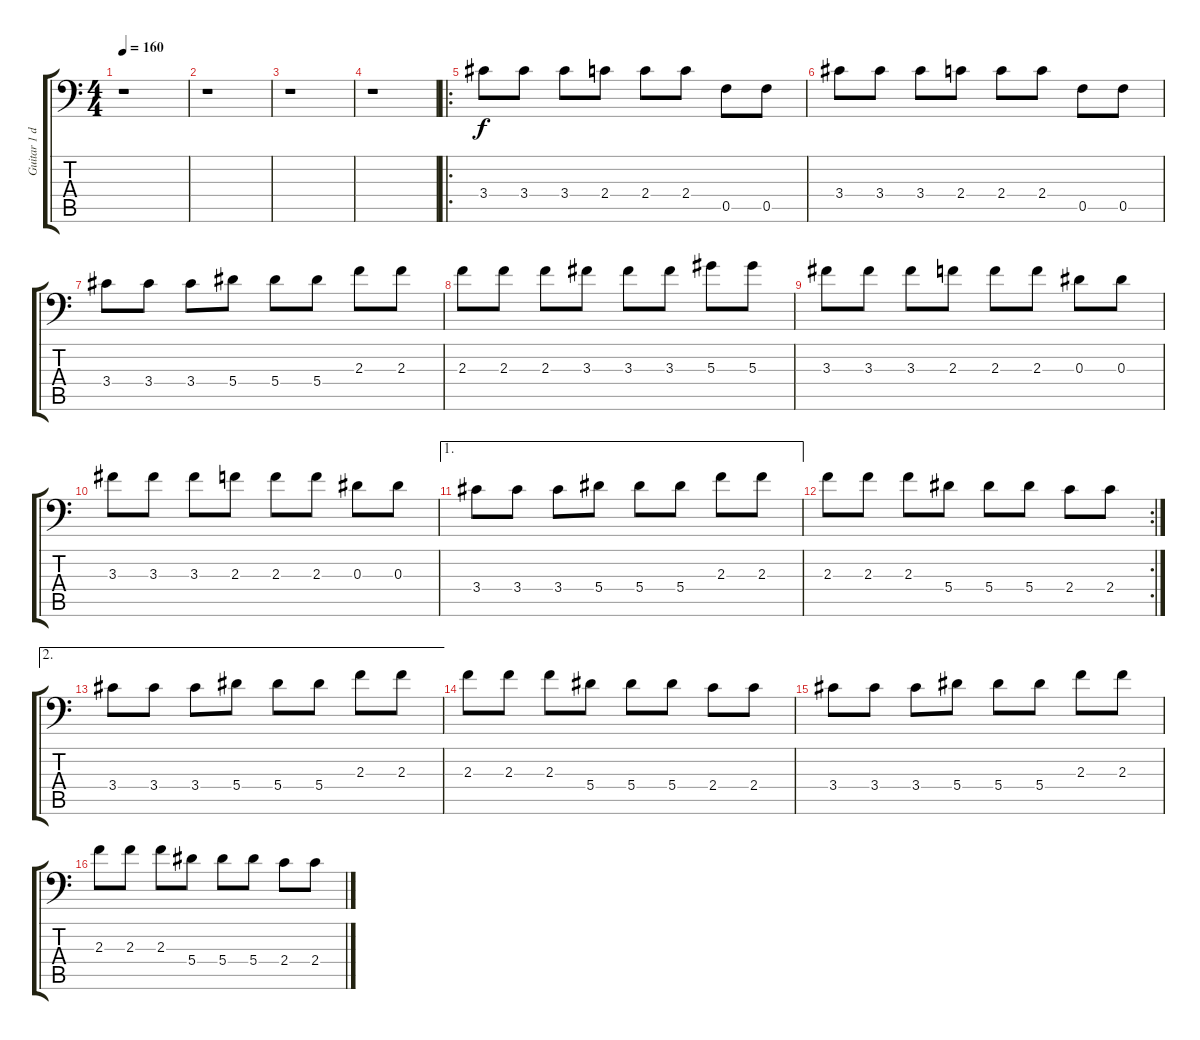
\track ("Guitar 1 dropped A#" "Guitar 1 d") {instrument distortionguitar}
\staff {score tabs}
\tuning (C4 G3 Eb3 Bb2 F2 Bb1) {hide}
\ts (4 4)
\tempo 160
\clef f4
\ks c
r.1{dy f instrument distortionguitar} |
r.1 |
r.1 |
r.1 |
\ro
3.4.8 3.4.8 3.4.8 2.4.8 2.4.8 2.4.8 0.5.8 0.5.8 |
3.4.8 3.4.8 3.4.8 2.4.8 2.4.8 2.4.8 0.5.8 0.5.8 |
3.4.8 3.4.8 3.4.8 5.4.8 5.4.8 5.4.8 2.3.8 2.3.8 |
2.3.8 2.3.8 2.3.8 3.3.8 3.3.8 3.3.8 5.3.8 5.3.8 |
3.3.8 3.3.8 3.3.8 2.3.8 2.3.8 2.3.8 0.3.8 0.3.8 |
3.3.8 3.3.8 3.3.8 2.3.8 2.3.8 2.3.8 0.3.8 0.3.8 |
\ae 1
3.4.8 3.4.8 3.4.8 5.4.8 5.4.8 5.4.8 2.3.8 2.3.8 |
\rc 2
2.3.8 2.3.8 2.3.8 5.4.8 5.4.8 5.4.8 2.4.8 2.4.8 |
\ae 2
3.4.8 3.4.8 3.4.8 5.4.8 5.4.8 5.4.8 2.3.8 2.3.8 |
2.3.8 2.3.8 2.3.8 5.4.8 5.4.8 5.4.8 2.4.8 2.4.8 |
3.4.8 3.4.8 3.4.8 5.4.8 5.4.8 5.4.8 2.3.8 2.3.8 |
2.3.8 2.3.8 2.3.8 5.4.8 5.4.8 5.4.8 2.4.8 2.4.8
